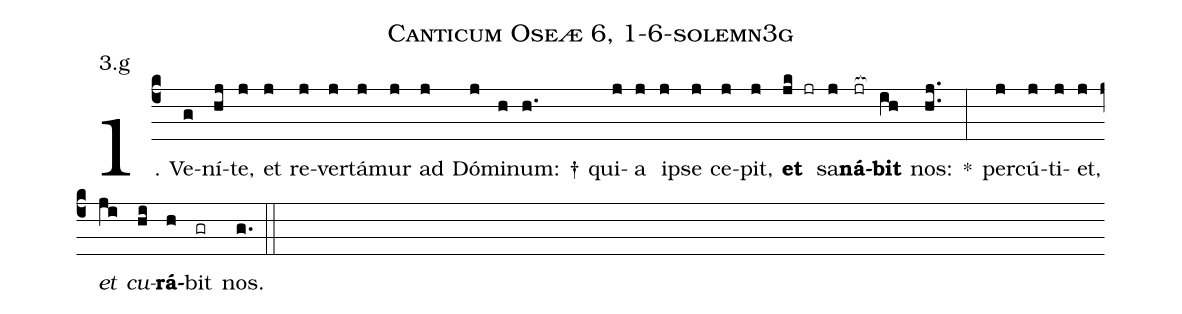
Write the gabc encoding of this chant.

name: Canticum Oseæ 6, 1-6-solemn3g;
annotation: 3.g;
%%
(c4)1. Ve(g)ní(hj)te,(j) et(j) re(j)ver(j)tá(j)mur(j) ad(j) Dó(j)mi(h)num: †(h.) qui(j)a(j) ip(j)se(j) ce(j)pit,(j) <b>et</b>(jk jr) sa(j)<b>ná</b>(jr[ocb:1{])<b>bit</b>(ih[ocb:0}]) nos:(hj..) *(:) per(j)cú(j)ti(j)et,(j) <i>et</i>(ji) <i>cu</i>(hi)<b>rá</b>(h)bit(gr) nos.(g.) (::)
